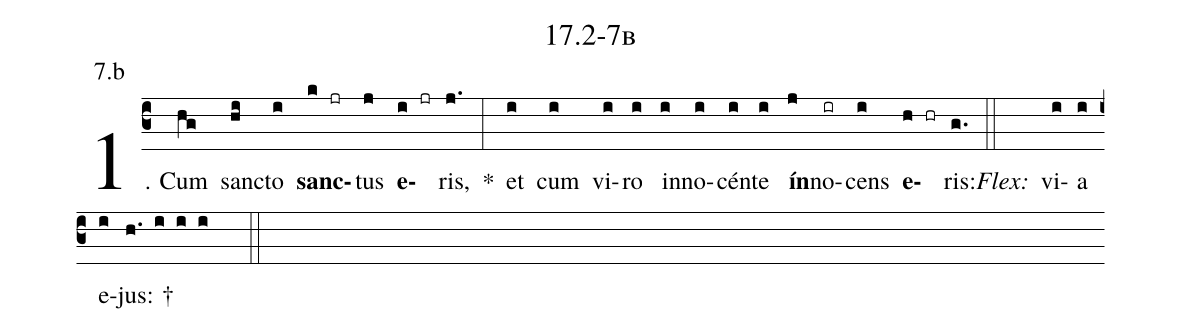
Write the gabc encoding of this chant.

name: 17.2-7b;
annotation: 7.b;
%%
(c3)1. Cum(hg) sanc(hi)to(i) <b>sanc</b>(k jr)tus(j) <b>e</b>(i jr)ris,(j.) *(:) et(i) cum(i) vi(i)ro(i) in(i)no(i)cén(i)te(i) <b>ín</b>(j)no(ir)cens(i) <b>e</b>(h hr)ris:(g.) (::)
<i>Flex:</i>()  vi(i)a(i) e(i)jus: †(h. i i i  ::)
